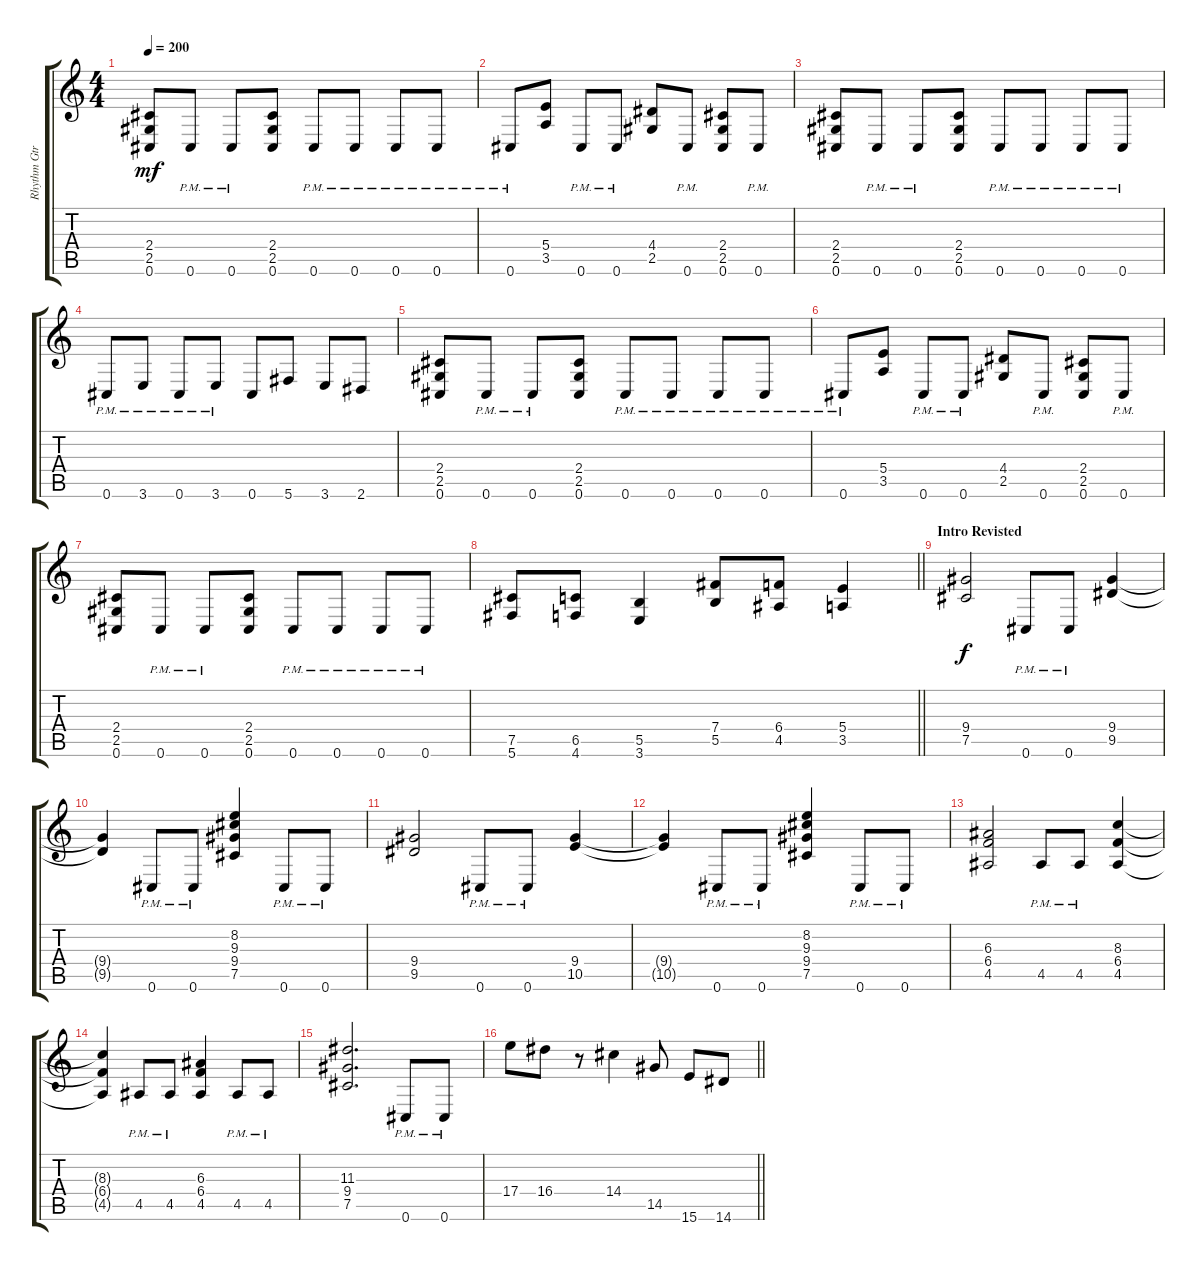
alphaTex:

\track ("Rhythm Gtr" "Rhythm Gtr") {instrument distortionguitar}
\staff {score tabs}
\tuning (Db4 Ab3 E3 B2 Gb2 Db2) {hide}
\ts (4 4)
\tempo 200
\clef g2
\ks c
(2.4 2.5 0.6).8{dy mf} 0.6{pm}.8 0.6{pm}.8 (2.4 2.5 0.6).8 0.6{pm}.8 0.6{pm}.8 0.6{pm}.8 0.6{pm}.8 |
0.6{pm}.8 (5.4 3.5).8 0.6{pm}.8 0.6{pm}.8 (4.4 2.5).8 0.6{pm}.8 (2.4 2.5 0.6).8 0.6{pm}.8 |
(2.4 2.5 0.6).8 0.6{pm}.8 0.6{pm}.8 (2.4 2.5 0.6).8 0.6{pm}.8 0.6{pm}.8 0.6{pm}.8 0.6{pm}.8 |
0.6{pm}.8 3.6{pm}.8 0.6{pm}.8 3.6{pm}.8 0.6.8 5.6.8 3.6.8 2.6.8 |
(2.4 2.5 0.6).8 0.6{pm}.8 0.6{pm}.8 (2.4 2.5 0.6).8 0.6{pm}.8 0.6{pm}.8 0.6{pm}.8 0.6{pm}.8 |
0.6{pm}.8 (5.4 3.5).8 0.6{pm}.8 0.6{pm}.8 (4.4 2.5).8 0.6{pm}.8 (2.4 2.5 0.6).8 0.6{pm}.8 |
(2.4 2.5 0.6).8 0.6{pm}.8 0.6{pm}.8 (2.4 2.5 0.6).8 0.6{pm}.8 0.6{pm}.8 0.6{pm}.8 0.6{pm}.8 |
\barLineRight lightlight
(7.5 5.6).8 (6.5 4.6).8 (5.5 3.6).4 (7.4 5.5).8 (6.4 4.5).8 (5.4 3.5).4 |
\section ("" "Intro Revisted")
(9.4 7.5).2{dy f} 0.6{pm}.8 0.6{pm}.8 (9.4 9.5).4 |
(9.4{t} 9.5{t}).4 0.6{pm}.8 0.6{pm}.8 (8.2 9.3 9.4 7.5).4 0.6{pm}.8 0.6{pm}.8 |
(9.4 9.5).2 0.6{pm}.8 0.6{pm}.8 (9.4 10.5).4 |
(9.4{t} 10.5{t}).4 0.6{pm}.8 0.6{pm}.8 (8.2 9.3 9.4 7.5).4 0.6{pm}.8 0.6{pm}.8 |
(6.3 6.4 4.5).2 4.5{pm}.8 4.5{pm}.8 (8.3 6.4 4.5).4 |
(8.3{t} 6.4{t} 4.5{t}).4 4.5{pm}.8 4.5{pm}.8 (6.3 6.4 4.5).4 4.5{pm}.8 4.5{pm}.8 |
(11.3 9.4 7.5).2{d} 0.6{pm}.8 0.6{pm}.8 |
\barLineRight lightlight
17.4.8 16.4.8 r.8 14.4.4 14.5.8 15.6.8 14.6.8
